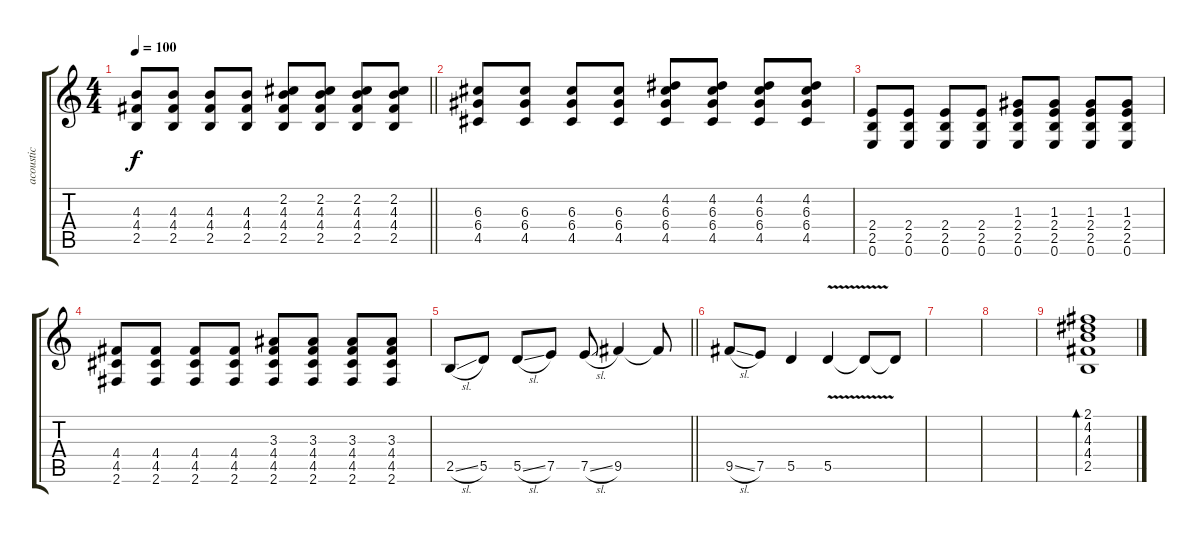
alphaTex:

\track ("acoustic" "acoustic") {instrument acousticguitarsteel}
\staff {score tabs}
\tuning (E4 B3 G3 D3 A2 E2) {hide}
\ts (4 4)
\tempo 100
\clef g2
\barLineRight lightlight
\ks c
(4.3 4.4 2.5).8{dy f} (4.3 4.4 2.5).8 (4.3 4.4 2.5).8 (4.3 4.4 2.5).8 (2.2 4.3 4.4 2.5).8 (2.2 4.3 4.4 2.5).8 (2.2 4.3 4.4 2.5).8 (2.2 4.3 4.4 2.5).8 |
(6.3 6.4 4.5).8 (6.3 6.4 4.5).8 (6.3 6.4 4.5).8 (6.3 6.4 4.5).8 (4.2 6.3 6.4 4.5).8 (4.2 6.3 6.4 4.5).8 (4.2 6.3 6.4 4.5).8 (4.2 6.3 6.4 4.5).8 |
(2.4 2.5 0.6).8 (2.4 2.5 0.6).8 (2.4 2.5 0.6).8 (2.4 2.5 0.6).8 (1.3 2.4 2.5 0.6).8 (1.3 2.4 2.5 0.6).8 (1.3 2.4 2.5 0.6).8 (1.3 2.4 2.5 0.6).8 |
(4.4 4.5 2.6).8 (4.4 4.5 2.6).8 (4.4 4.5 2.6).8 (4.4 4.5 2.6).8 (3.3 4.4 4.5 2.6).8 (3.3 4.4 4.5 2.6).8 (3.3 4.4 4.5 2.6).8 (3.3 4.4 4.5 2.6).8 |
\barLineRight lightlight
2.5{sl}.8 5.5.8 5.5{sl}.8 7.5.8 7.5{sl}.8 9.5.4 9.5{t}.8 |
9.5{sl}.8 7.5.8 5.5.4 5.5{v}.4 5.5{t}.8 5.5{t}.8 |
|
|
(2.1 4.2 4.3 4.4 2.5).1{bd 120}
